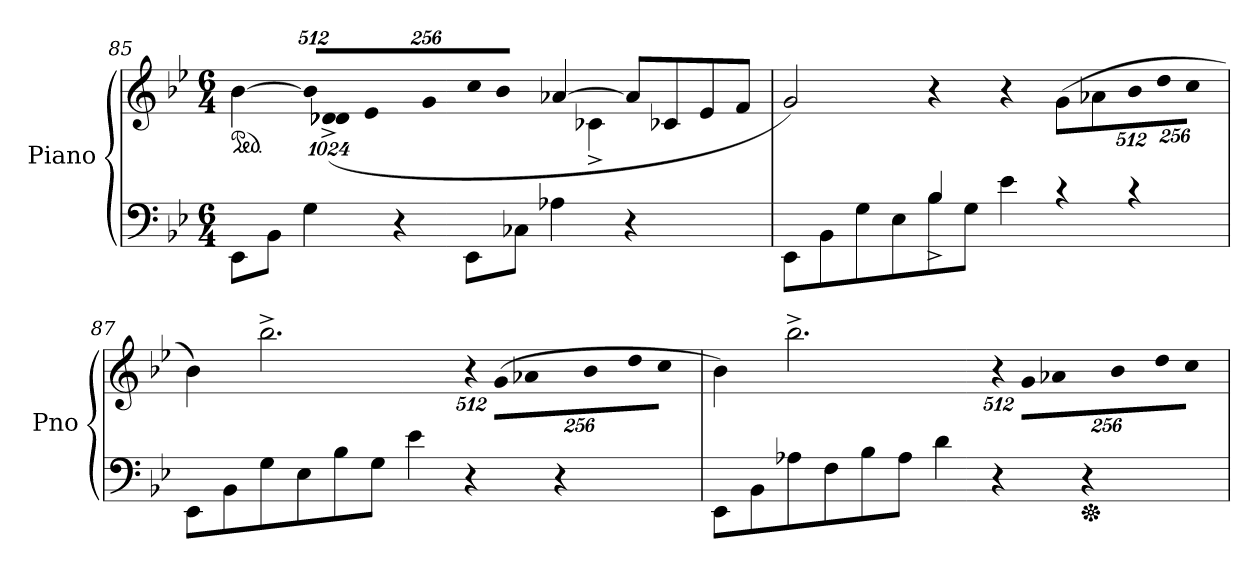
**kern	**kern
*part1	*part1
*staff2	*staff1
*I"Piano	*
*I'Pno	*
!!LO:LB:g=z
*clefF4	*clefG2
*k[b-e-]	*k[b-e-]
*B-:	*B-:
*M6/4	*M6/4
*	*ped
=85	=85
*	*^
8EE-\L	[<4b-\	4ryy
8BB-\J	.	.
*	*Xbrackettup	*
!	!LO:N:vis=8	!LO:N:vis=8
4G\	4096%341b-/L]	4096%341rcyy
!	!LO:N:vis=8	!LO:N:vis=4
.	2048%171d-X/	(<4096%683d-X^<\
!	!LO:N:vis=8	!
.	4096%341e-/	.
!	!LO:N:vis=8	!
4r	4096%341g/	2ryy
!	!LO:N:vis=8	!
.	2048%171cc/	.
!	!LO:N:vis=8	!
.	4096%341b-/J	.
8EE-\L	[>4a-X/	.
8C-X\J	.	.
4A-X\	8a-/L]	8ryy
.	8c-X/	4c-X^<\
4r	8e-/	.
.	8f/J	8ryy
*	*v	*v
=86	=86
*^	*
8EE-\L	2ryy	2g/)
8BB-\	.	.
8G\	.	.
8E-\	.	.
8B-\	4B-^>/	4r
8G\J	.	.
4e-\	2.ryy	4r
4rc	.	(>8g\L
.	.	8a-X\
!	!	!LO:N:vis=8
4rc	.	4096%341b-\
!	!	!LO:N:vis=8
.	.	2048%171dd\
!	!	!LO:N:vis=8
.	.	4096%341cc\J
*v	*v	*
=87	=87
8EE-\L	4b-\)
8BB-\	.
8G\	2.bb-^>\
8E-\	.
8B-\	.
8G\J	.
4e-\	.
!	!LO:N:vis=8
4r	4096%341r
!	!LO:N:vis=8
.	(>2048%171g\L
!	!LO:N:vis=8
.	4096%341a-X\
!	!LO:N:vis=8
4r	4096%341b-\
!	!LO:N:vis=8
.	2048%171dd\
!	!LO:N:vis=8
.	4096%341cc\J
!!LO:LB:g=z
=88	=88
8EE-\L	4b-\)
8BB-\	.
8A-X\	2.bb-^>\
8F\	.
8B-\	.
8A-\J	.
4d\	.
!	!LO:N:vis=8
4r	4096%341r
!	!LO:N:vis=8
.	2048%171g\L
!	!LO:N:vis=8
.	4096%341a-X\
*Xped	*
!	!LO:N:vis=8
4r	4096%341b-\
!	!LO:N:vis=8
.	2048%171dd\
!	!LO:N:vis=8
.	4096%341cc\J
=	=
*-	*-
